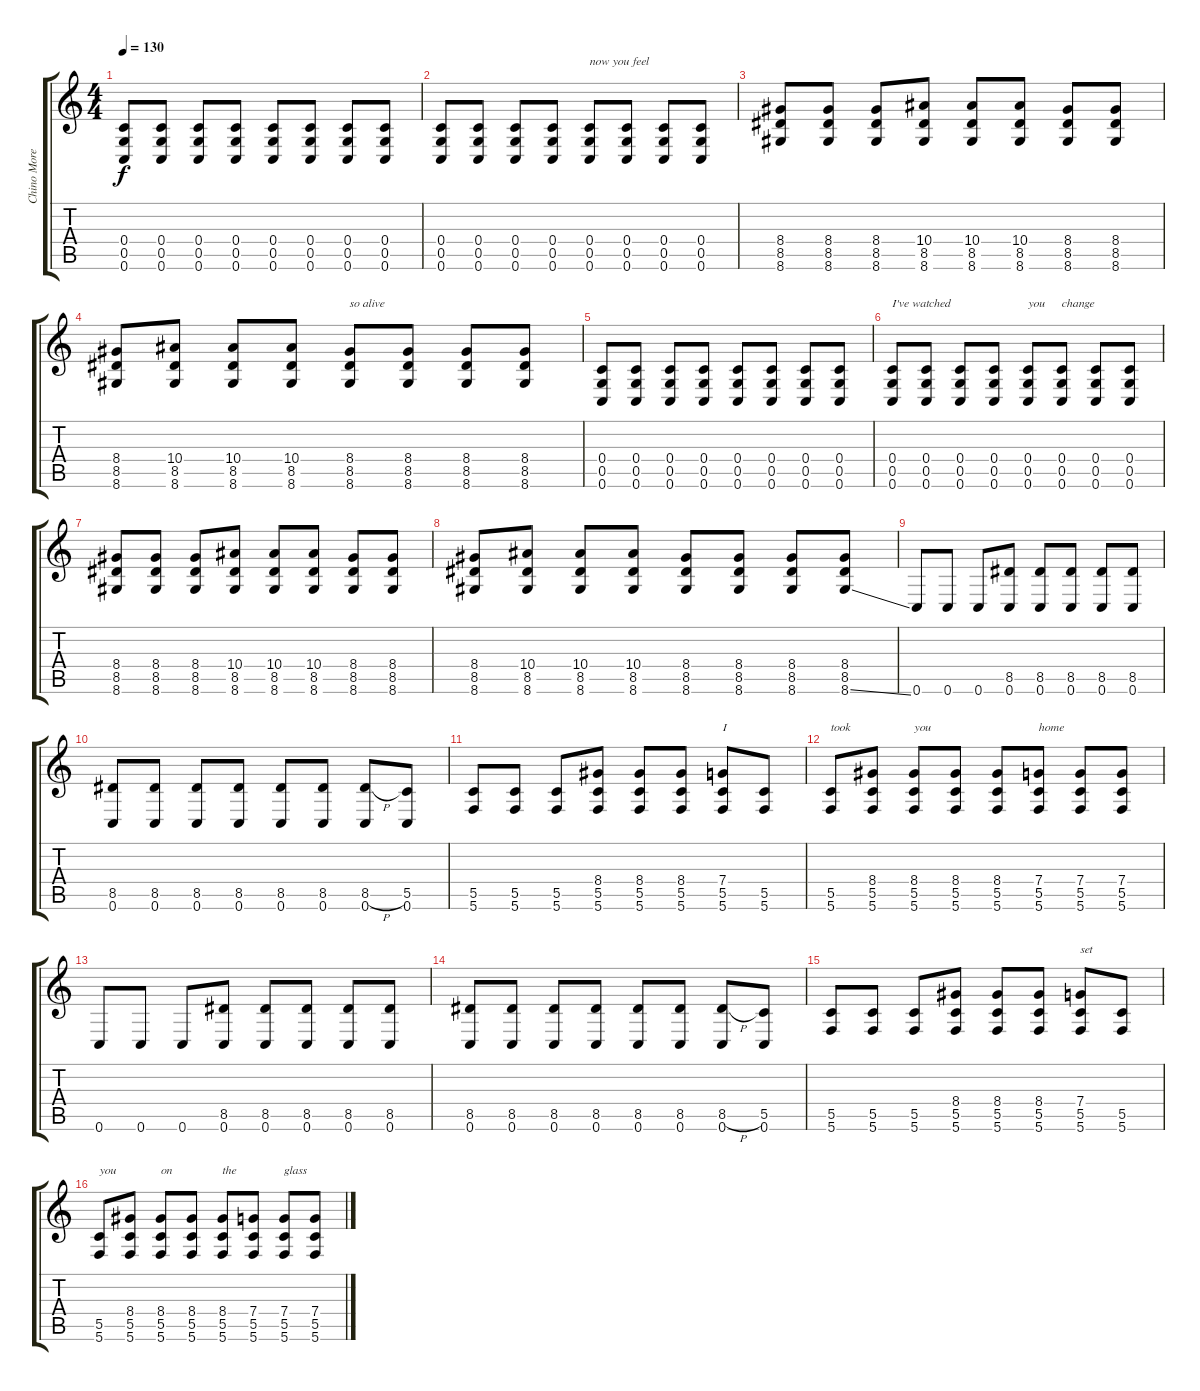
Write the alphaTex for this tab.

\track ("Chino Moreno" "Chino More") {instrument distortionguitar}
\staff {score tabs}
\tuning (D4 A3 F3 C3 G2 C2) {hide}
\ts (4 4)
\tempo 130
\clef g2
\ks c
(0.4 0.5 0.6).8{dy f} (0.4 0.5 0.6).8 (0.4 0.5 0.6).8 (0.4 0.5 0.6).8 (0.4 0.5 0.6).8 (0.4 0.5 0.6).8 (0.4 0.5 0.6).8 (0.4 0.5 0.6).8 |
(0.4 0.5 0.6).8 (0.4 0.5 0.6).8 (0.4 0.5 0.6).8 (0.4 0.5 0.6).8 (0.4 0.5 0.6).8{txt "now you feel"} (0.4 0.5 0.6).8 (0.4 0.5 0.6).8 (0.4 0.5 0.6).8 |
(8.4 8.5 8.6).8 (8.4 8.5 8.6).8 (8.4 8.5 8.6).8 (10.4 8.5 8.6).8 (10.4 8.5 8.6).8 (10.4 8.5 8.6).8 (8.4 8.5 8.6).8 (8.4 8.5 8.6).8 |
(8.4 8.5 8.6).8 (10.4 8.5 8.6).8 (10.4 8.5 8.6).8 (10.4 8.5 8.6).8 (8.4 8.5 8.6).8{txt "so alive"} (8.4 8.5 8.6).8 (8.4 8.5 8.6).8 (8.4 8.5 8.6).8 |
(0.4 0.5 0.6).8 (0.4 0.5 0.6).8 (0.4 0.5 0.6).8 (0.4 0.5 0.6).8 (0.4 0.5 0.6).8 (0.4 0.5 0.6).8 (0.4 0.5 0.6).8 (0.4 0.5 0.6).8 |
(0.4 0.5 0.6).8{txt "I've watched"} (0.4 0.5 0.6).8 (0.4 0.5 0.6).8 (0.4 0.5 0.6).8 (0.4 0.5 0.6).8{txt "you"} (0.4 0.5 0.6).8{txt "change"} (0.4 0.5 0.6).8 (0.4 0.5 0.6).8 |
(8.4 8.5 8.6).8 (8.4 8.5 8.6).8 (8.4 8.5 8.6).8 (10.4 8.5 8.6).8 (10.4 8.5 8.6).8 (10.4 8.5 8.6).8 (8.4 8.5 8.6).8 (8.4 8.5 8.6).8 |
(8.4 8.5 8.6).8 (10.4 8.5 8.6).8 (10.4 8.5 8.6).8 (10.4 8.5 8.6).8 (8.4 8.5 8.6).8 (8.4 8.5 8.6).8 (8.4 8.5 8.6).8 (8.4 8.5 8.6{ss}).8 |
0.6.8 0.6.8 0.6.8 (8.5 0.6).8 (8.5 0.6).8 (8.5 0.6).8 (8.5 0.6).8 (8.5 0.6).8 |
(8.5 0.6).8 (8.5 0.6).8 (8.5 0.6).8 (8.5 0.6).8 (8.5 0.6).8 (8.5 0.6).8 (8.5{h} 0.6).8 (5.5 0.6).8 |
(5.5 5.6).8 (5.5 5.6).8 (5.5 5.6).8 (8.4 5.5 5.6).8 (8.4 5.5 5.6).8 (8.4 5.5 5.6).8 (7.4 5.5 5.6).8{txt "I"} (5.5 5.6).8 |
(5.5 5.6).8{txt "took"} (8.4 5.5 5.6).8 (8.4 5.5 5.6).8{txt "you"} (8.4 5.5 5.6).8 (8.4 5.5 5.6).8 (7.4 5.5 5.6).8{txt "home"} (7.4 5.5 5.6).8 (7.4 5.5 5.6).8 |
0.6.8 0.6.8 0.6.8 (8.5 0.6).8 (8.5 0.6).8 (8.5 0.6).8 (8.5 0.6).8 (8.5 0.6).8 |
(8.5 0.6).8 (8.5 0.6).8 (8.5 0.6).8 (8.5 0.6).8 (8.5 0.6).8 (8.5 0.6).8 (8.5{h} 0.6).8 (5.5 0.6).8 |
(5.5 5.6).8 (5.5 5.6).8 (5.5 5.6).8 (8.4 5.5 5.6).8 (8.4 5.5 5.6).8 (8.4 5.5 5.6).8 (7.4 5.5 5.6).8{txt "set"} (5.5 5.6).8 |
(5.5 5.6).8{txt "you"} (8.4 5.5 5.6).8 (8.4 5.5 5.6).8{txt "on"} (8.4 5.5 5.6).8 (8.4 5.5 5.6).8{txt "the"} (7.4 5.5 5.6).8 (7.4 5.5 5.6).8{txt "glass"} (7.4 5.5 5.6).8
